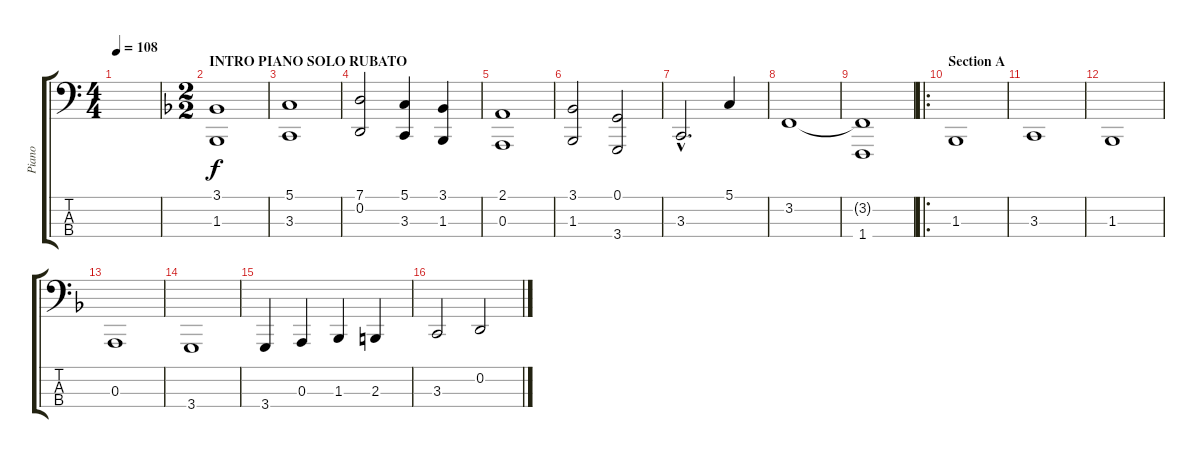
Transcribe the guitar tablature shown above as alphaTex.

\track ("Piano" "Piano") {instrument brightacousticpiano}
\staff {score tabs}
\tuning (G2 D2 A1 E1) {hide}
\ts (4 4)
\tempo 108
\clef f4
\ks c
|
\ts (2 2)
\section ("" "INTRO PIANO SOLO RUBATO")
\ks f
(3.1 1.3).1 |
(5.1 3.3).1 |
(7.1 0.2).2 (5.1 3.3).4 (3.1 1.3).4 |
(2.1 0.3).1 |
(3.1 1.3).2 (0.1 3.4).2 |
3.3{hac}.2{d} 5.1.4 |
3.2.1 |
(3.2{t} 1.4).1 |
\ro
\section ("" "Section A")
1.3.1 |
3.3.1 |
1.3.1 |
0.3.1 |
3.4.1 |
3.4.4 0.3.4 1.3.4 2.3.4 |
3.3.2 0.2.2
